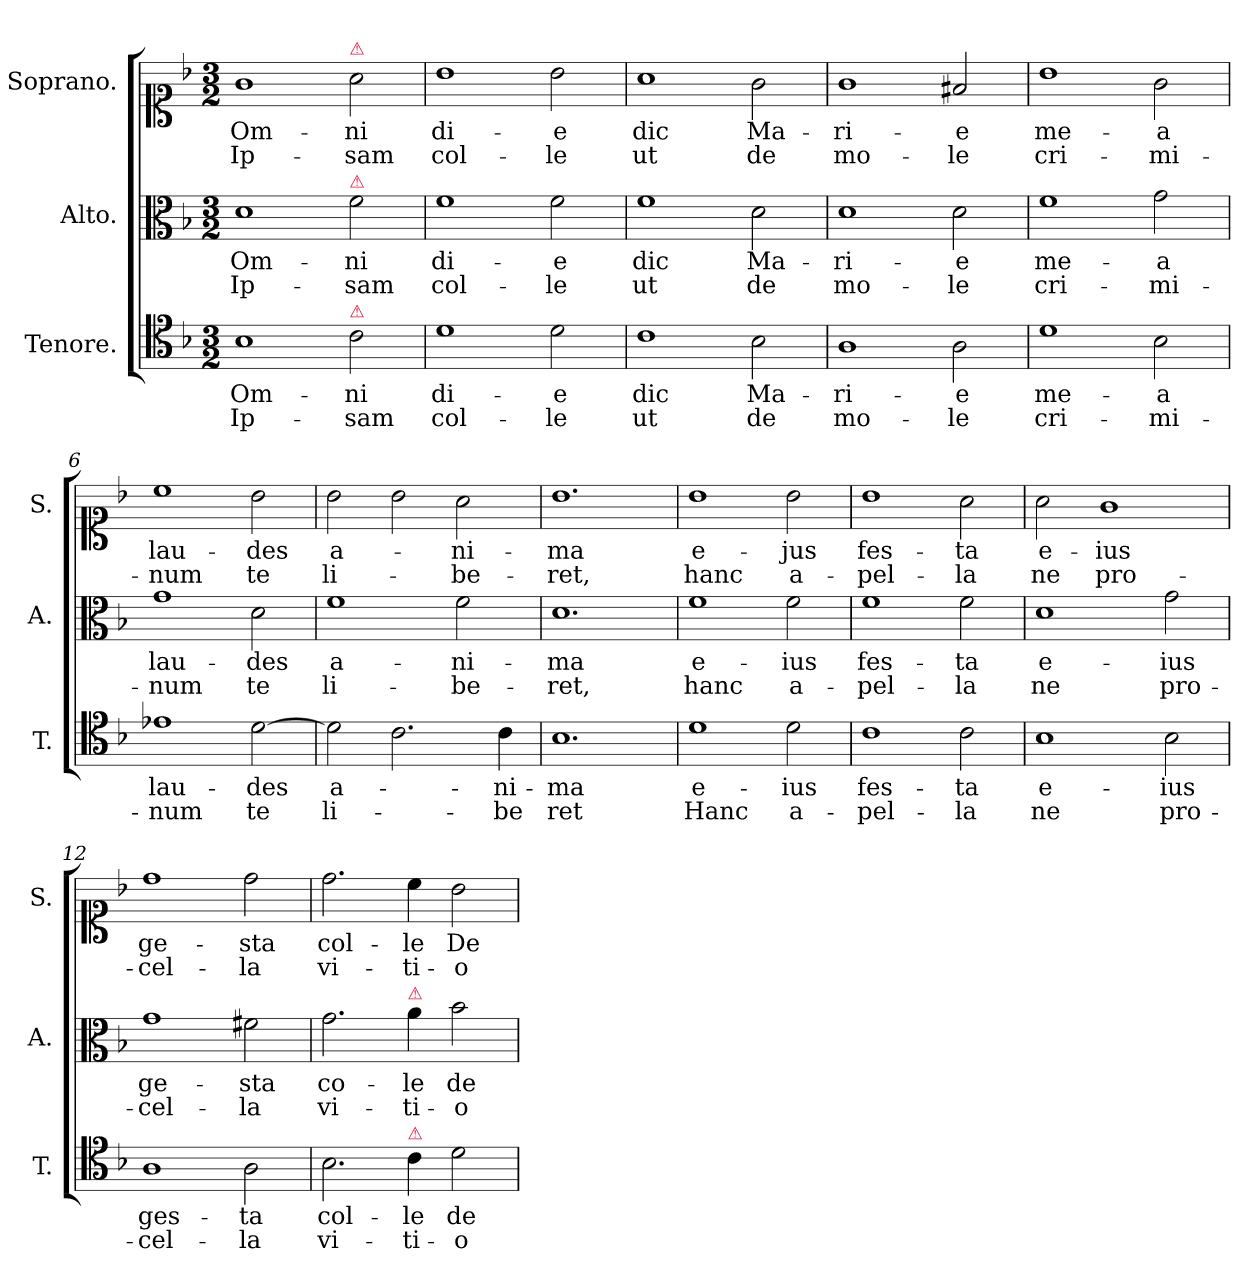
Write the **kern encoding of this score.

**kern	**text	**text	**kern	**text	**text	**kern	**text	**text
*part3	*part3	*part3	*part2	*part2	*part2	*part1	*part1	*part1
*staff3	*staff3	*staff3	*staff2	*staff2	*staff2	*staff1	*staff1	*staff1
*I"Tenore.	*	*	*I"Alto.	*	*	*I"Soprano.	*	*
*I'T.	*	*	*I'A.	*	*	*I'S.	*	*
*clefC4	*	*	*clefC3	*	*	*clefC1	*	*
*k[b-]	*	*	*k[b-]	*	*	*k[b-]	*	*
*F:	*	*	*F:	*	*	*F:	*	*
*M3/2	*	*	*M3/2	*	*	*M3/2	*	*
=1	=1	=1	=1	=1	=1	=1	=1	=1
1B-\	Om-	Ip-	1d\	Om-	Ip-	1g\	Om-	Ip-
!	!	!	!	!	!	!LO:TX:a:color=crimson:t=⚠	!	!
!	!	!	!LO:TX:a:color=crimson:t=⚠	!	!	!	!	!
!LO:TX:a:color=crimson:t=⚠	!	!	!	!	!	!	!	!
2c\	-ni	-sam	2f\	-ni	-sam	2a\	-ni	-sam
=2	=2	=2	=2	=2	=2	=2	=2	=2
1d\	di-	col-	1f\	di-	col-	1b-\	di-	col-
2d\	-e	-le	2f\	-e	-le	2b-\	-e	-le
=3	=3	=3	=3	=3	=3	=3	=3	=3
1c\	dic	ut	1f\	dic	ut	1a\	dic	ut
2B-\	Ma-	de	2d\	Ma-	de	2g\	Ma-	de
=4	=4	=4	=4	=4	=4	=4	=4	=4
1A\	-ri-	mo-	1d\	-ri-	mo-	1g\	-ri-	mo-
2A\	-e	-le	2d\	-e	-le	2f#X/	-e	-le
=5	=5	=5	=5	=5	=5	=5	=5	=5
1d\	me-	cri-	1f\	me-	cri-	1b-\	me-	cri-
2B-\	-a	-mi-	2g\	-a	-mi-	2g\	-a	-mi-
=6	=6	=6	=6	=6	=6	=6	=6	=6
1e-X\	lau-	-num	1g\	lau-	-num	1cc\	lau-	-num
[2d\	-des	te	2d\	-des	te	2b-\	-des	te
=7	=7	=7	=7	=7	=7	=7	=7	=7
2d\]	a-	li-	1f\	a-	li-	2b-\	a-	li-
2.c\	.	.	.	.	.	2b-\	.	.
.	.	.	2f\	-ni-	-be-	2a\	-ni-	-be-
4c\	-ni-	-be	.	.	.	.	.	.
=8	=8	=8	=8	=8	=8	=8	=8	=8
1.B-\	-ma	ret	1.d\	-ma	-ret,	1.b-\	-ma	-ret,
=9	=9	=9	=9	=9	=9	=9	=9	=9
1d\	e-	Hanc	1f\	e-	hanc	1b-\	e-	hanc
2d\	-ius	a-	2f\	-ius	a-	2b-\	-jus	a-
=10	=10	=10	=10	=10	=10	=10	=10	=10
1c\	fes-	-pel-	1f\	fes-	-pel-	1b-\	fes-	-pel-
2c\	-ta	-la	2f\	-ta	-la	2a\	-ta	-la
=11	=11	=11	=11	=11	=11	=11	=11	=11
1B-\	e-	ne	1d\	e-	ne	2a\	e-	ne
.	.	.	.	.	.	1g\	-ius	pro-
2B-\	-ius	pro-	2g\	-ius	pro-	.	.	.
=12	=12	=12	=12	=12	=12	=12	=12	=12
1A\	ges-	-cel-	1g\	ge-	-cel-	1dd\	ge-	-cel-
2A\	-ta	-la	2f#X\	-sta	-la	2dd\	-sta	-la
=13	=13	=13	=13	=13	=13	=13	=13	=13
2.B-\	col-	vi-	2.g\	co-	vi-	2.dd\	col-	vi-
!	!	!	!LO:TX:a:color=crimson:t=⚠	!	!	!	!	!
!LO:TX:a:color=crimson:t=⚠	!	!	!	!	!	!	!	!
4c\	-le	-ti-	4a\	-le	-ti-	4cc\	-le	-ti-
2d\	de-	-o-	2b-\	de-	-o-	2b-\	De-	-o-
=	=	=	=	=	=	=	=	=
*-	*-	*-	*-	*-	*-	*-	*-	*-
